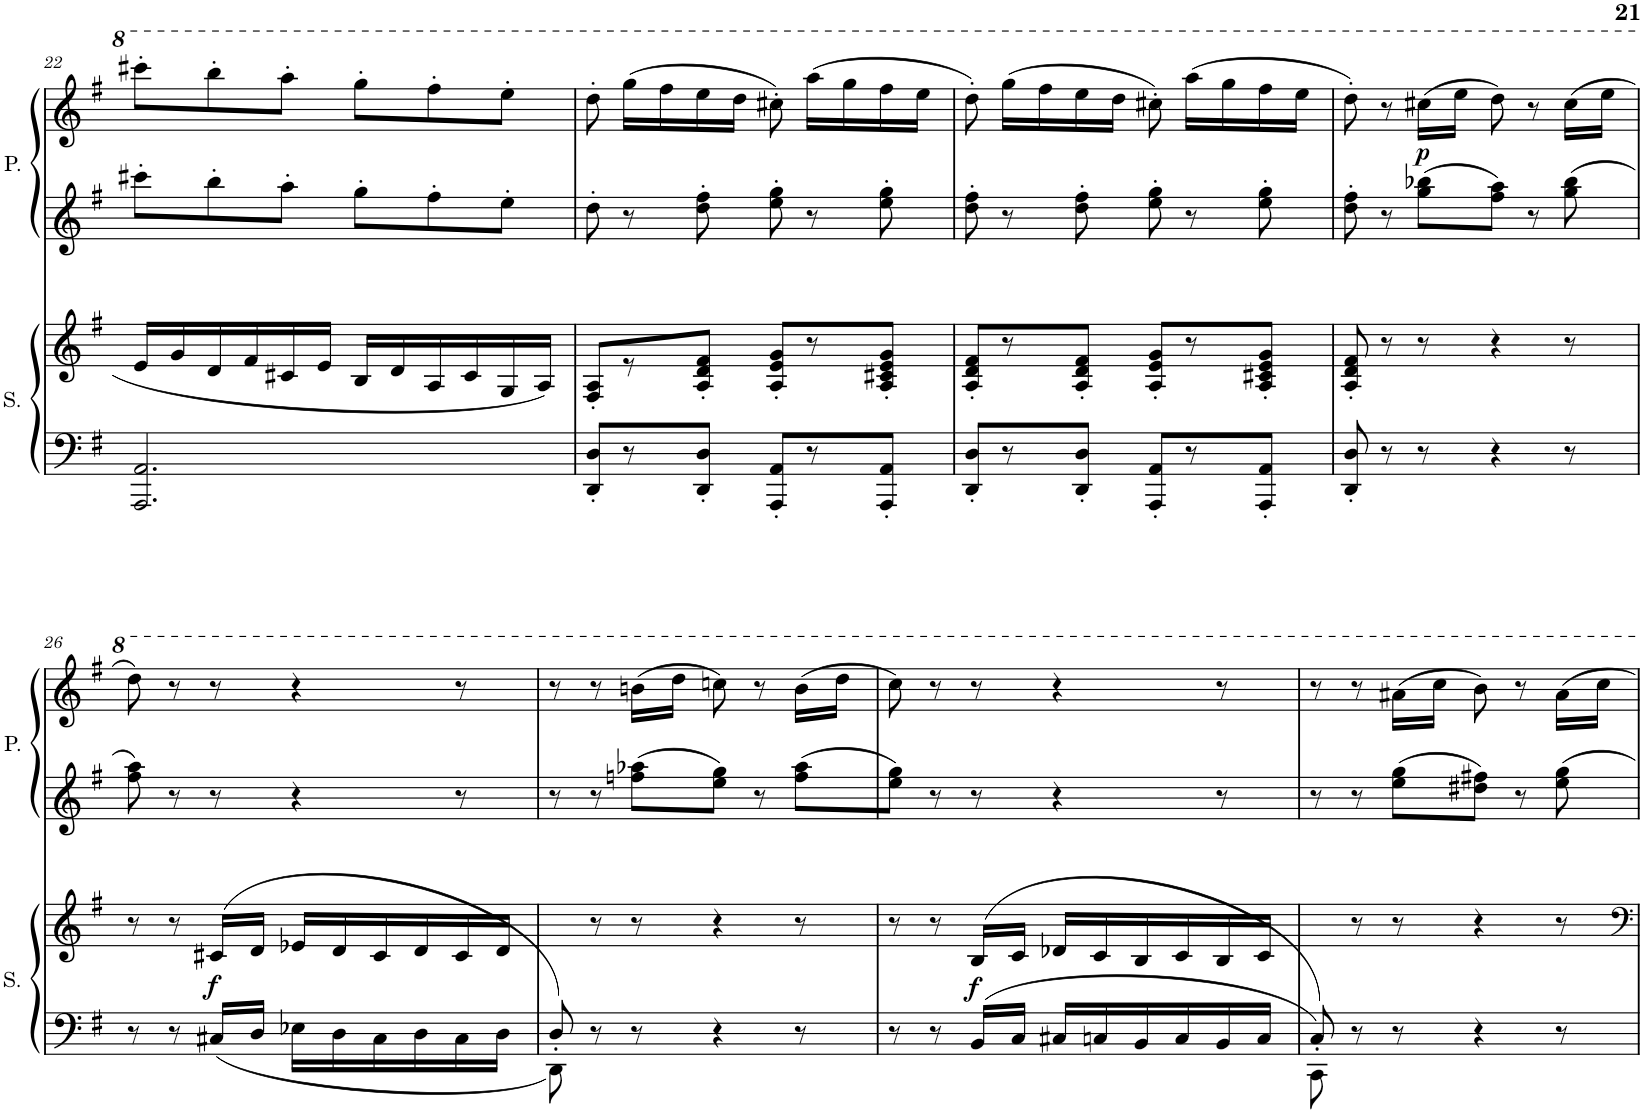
**kern	**kern	**dynam	**kern	**kern	**dynam
*part2	*part2	*part2	*part1	*part1	*part1
*staff4	*staff3	*staff3/4	*staff2	*staff1	*staff1/2
*I"Secondo	*	*	*I"Primo	*	*
*I'S.	*	*	*I'P.	*	*
!!LO:PB:g=z
*clefF4	*clefF4	*	*clefG2	*clefG2	*
*k[f#]	*k[f#]	*	*k[f#]	*k[f#]	*
*M6/8	*M6/8	*	*M6/8	*M6/8	*
=22	=22	=22	=22	=22	=22
2.AAA/ 2.AA/	16e/LL	.	8ccc#X'\L	8cccc#X'\L	.
.	16g/	.	.	.	.
.	16d/	.	8bb'\	8bbb'\	.
.	16f#/	.	.	.	.
.	16c#X/	.	8aa'\J	8aaa'\J	.
.	16e/JJ	.	.	.	.
.	16B/LL	.	8gg'\L	8ggg'\L	.
.	16d/	.	.	.	.
.	16A/	.	8ff#'\	8fff#'\	.
.	16c#/	.	.	.	.
.	16G/	.	8ee'\J	8eee'\J	.
.	16A/JJ	.	.	.	.
=23	=23	=23	=23	=23	=23
8DD/' 8D/'L	8F#/' 8A/'L	.	8dd'\	8ddd'\	.
8r	8r	.	8r	(16ggg\LL	.
.	.	.	.	16fff#\	.
8DD/' 8D/'J	8A/' 8d/' 8f#/'J	.	8dd\' 8ff#\'	16eee\	.
.	.	.	.	16ddd\JJ	.
8AAA/' 8AA/'L	8A/' 8e/' 8g/'L	.	8ee\' 8gg\'	8ccc#X'\)	.
8r	8r	.	8r	(16aaa\LL	.
.	.	.	.	16ggg\	.
8AAA/' 8AA/'J	8A/' 8c#X/' 8e/' 8g/'J	.	8ee\' 8gg\'	16fff#\	.
.	.	.	.	16eee\JJ	.
=24	=24	=24	=24	=24	=24
8DD/' 8D/'L	8A/' 8d/' 8f#/'L	.	8dd\' 8ff#\'	8ddd'\)	.
8r	8r	.	8r	(16ggg\LL	.
.	.	.	.	16fff#\	.
8DD/' 8D/'J	8A/' 8d/' 8f#/'J	.	8dd\' 8ff#\'	16eee\	.
.	.	.	.	16ddd\JJ	.
8AAA/' 8AA/'L	8A/' 8e/' 8g/'L	.	8ee\' 8gg\'	8ccc#X'\)	.
8r	8r	.	8r	(16aaa\LL	.
.	.	.	.	16ggg\	.
8AAA/' 8AA/'J	8A/' 8c#X/' 8e/' 8g/'J	.	8ee\' 8gg\'	16fff#\	.
.	.	.	.	16eee\JJ	.
=25	=25	=25	=25	=25	=25
8DD/' 8D/'	8A/' 8d/' 8f#/'	.	8dd\' 8ff#\'	8ddd'\)	.
8r	8r	.	8r	8r	.
!	!	!	!	!	!LO:DY:b
8r	8r	.	8gg\ 8bb-X\L	(16ccc#X\LL	p
.	.	.	.	16eee\JJ	.
4r	4r	.	8ff#\ 8aa\J	8ddd\)	.
.	.	.	8r	8r	.
8r	8r	.	8gg\ 8bb-\	(16ccc#\LL	.
.	.	.	.	16eee\JJ	.
!!LO:LB:g=z
=26	=26	=26	=26	=26	=26
8r	8r	.	8ff#\ 8aa\	8ddd\)	.
8r	8r	.	8r	8r	.
!	!	!LO:DY:b	!	!	!
16C#X/LL	(>16c#X/LL	f	8r	8r	.
16D/JJ	16d/JJ	.	.	.	.
16E-X\LL	16e-X/LL	.	4r	4r	.
16D\	16d/	.	.	.	.
16C#\	16c#/	.	.	.	.
16D\	16d/	.	.	.	.
16C#\	16c#/	.	8r	8r	.
16D\JJ	16d/JJ	.	.	.	.
=27	=27	=27	=27	=27	=27
*^	*	*	*	*	*
8D'/)	8DD'\	8ryy	.	8r	8r	.
2ryy	8r	8r	.	8r	8r	.
.	8r	8r	.	8ffn\ 8aa-X\L	(16bbn\LL	.
.	.	.	.	.	16ddd\JJ	.
.	4r	4r	.	8ee\ 8gg\J	8cccn\)	.
.	.	.	.	8r	8r	.
8ryy	8r	8r	.	8ff\ 8aa-\L	(16bb\LL	.
.	.	.	.	.	16ddd\JJ	.
*v	*v	*	*	*	*	*
=28	=28	=28	=28	=28	=28
8r	8r	.	8ee\ 8gg\J	8ccc\)	.
8r	8r	.	8r	8r	.
!	!	!LO:DY:b	!	!	!
16BB/LL	(>16B/LL	f	8r	8r	.
16C/JJ	16c/JJ	.	.	.	.
16C#X/LL	16d-X/LL	.	4r	4r	.
16Cn/	16c/	.	.	.	.
16BB/	16B/	.	.	.	.
16C/	16c/	.	.	.	.
16BB/	16B/	.	8r	8r	.
16C/JJ	16c/JJ	.	.	.	.
=29	=29	=29	=29	=29	=29
*^	*	*	*	*	*
8C'/)	8CC'\	8ryy	.	8r	8r	.
2ryy	8r	8r	.	8r	8r	.
.	8r	8r	.	8ee\ 8gg\L	(16aa#X\LL	.
.	.	.	.	.	16ccc\JJ	.
.	4r	4r	.	8dd#X\ 8ff#X\J	8bb\)	.
.	.	.	.	8r	8r	.
8ryy	8r	8r	.	8ee\ 8gg\	16aa#\LL	.
.	.	.	.	.	16ccc\JJ	.
*v	*v	*	*	*	*	*
=	=	=	=	=	=
*-	*-	*-	*-	*-	*-
